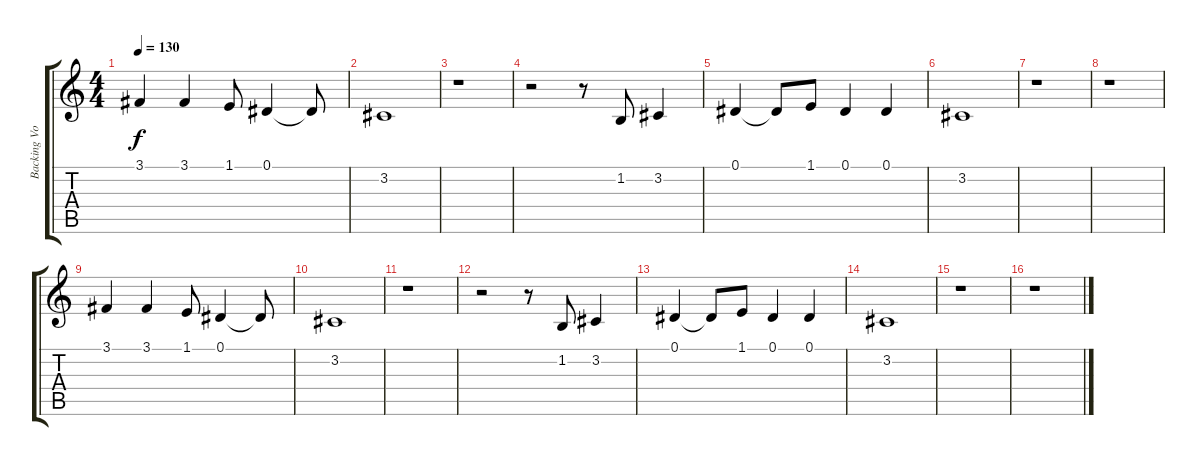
\track ("Backing Vocals" "Backing Vo") {instrument sopranosax}
\staff {score tabs}
\tuning (Eb4 Bb3 Gb3 Db3 Ab2 Eb2) {hide}
\ts (4 4)
\tempo 130
\clef g2
\ks c
3.1.4{dy f} 3.1.4 1.1.8 0.1.4 0.1{t}.8 |
3.2.1 |
r.1 |
r.2 r.8 1.2.8 3.2.4 |
0.1.4 0.1{t}.8 1.1.8 0.1.4 0.1.4 |
3.2.1 |
r.1 |
r.1 |
3.1.4 3.1.4 1.1.8 0.1.4 0.1{t}.8 |
3.2.1 |
r.1 |
r.2 r.8 1.2.8 3.2.4 |
0.1.4 0.1{t}.8 1.1.8 0.1.4 0.1.4 |
3.2.1 |
r.1 |
r.1
